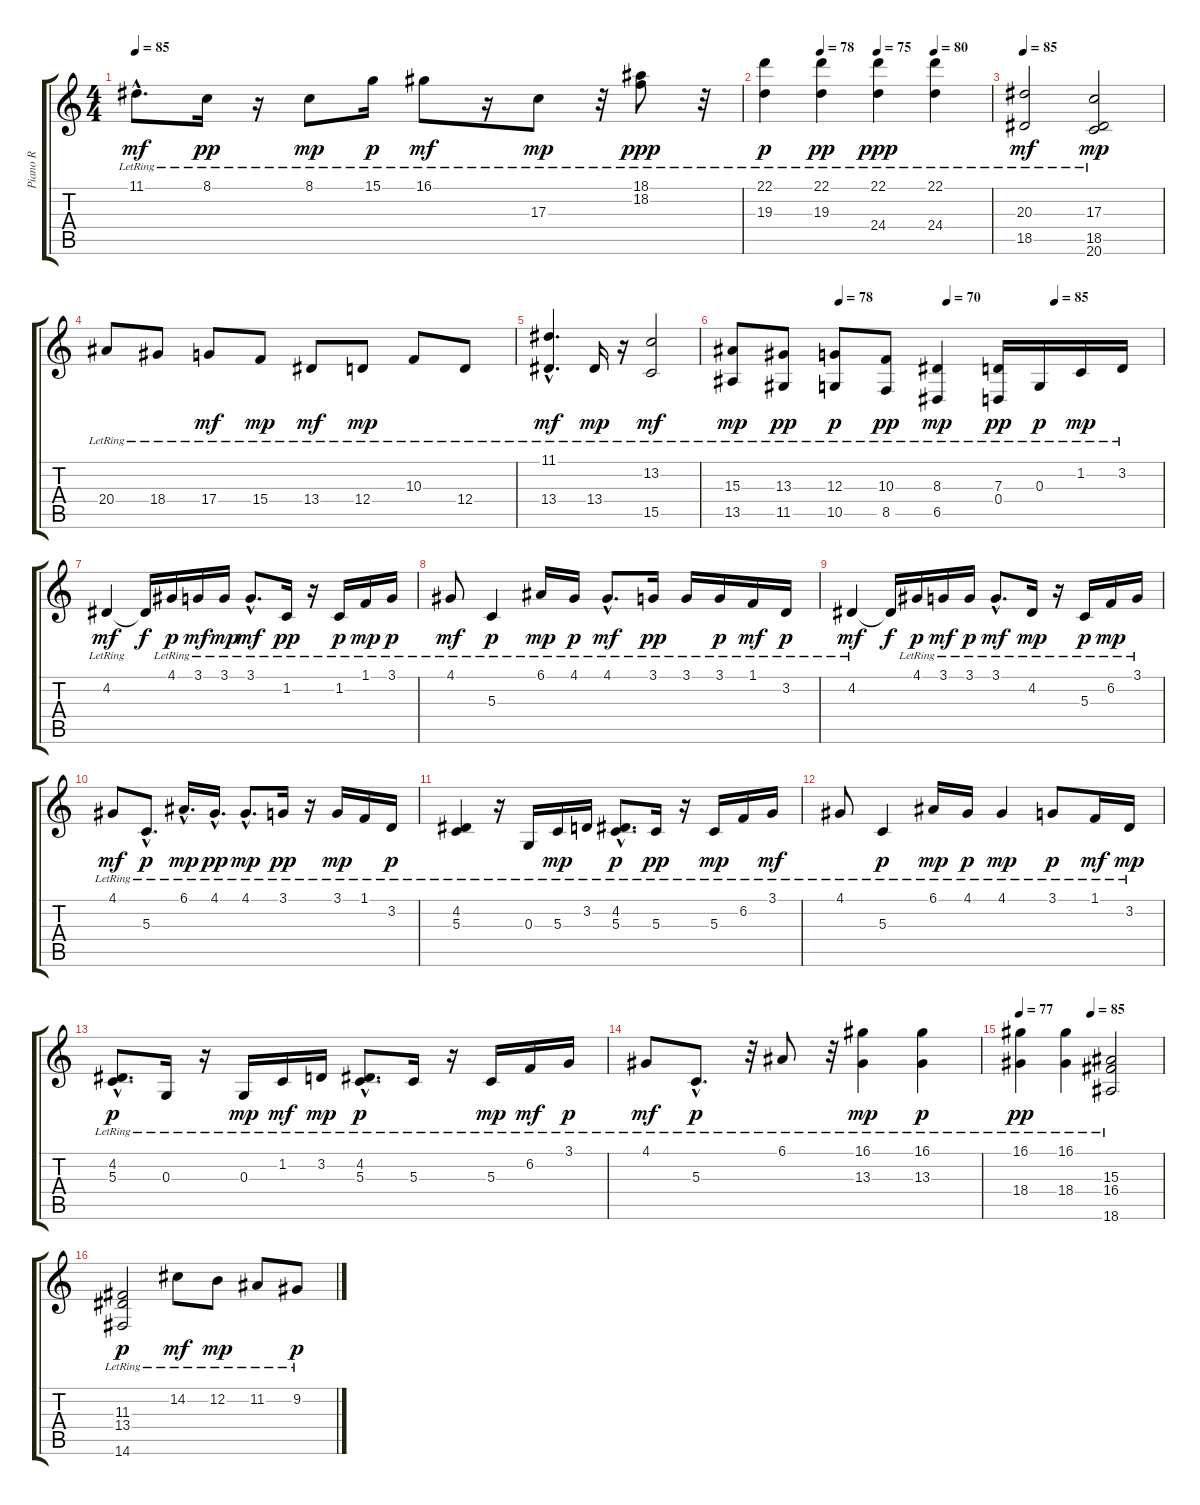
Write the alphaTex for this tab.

\track ("Piano R" "Piano R") {instrument acousticgrandpiano}
\staff {score tabs}
\tuning (E4 B3 G3 D3 A2 E2) {hide}
\ts (4 4)
\tempo 85
\clef g2
\ks c
11.1{hac lr}.8{d dy mf} 8.1{lr}.16{dy pp} r.16 8.1{lr}.8{dy mp} 15.1{lr}.16{dy p} 16.1{lr}.8{dy mf} r.16 17.3{lr}.8{dy mp} r.32 (18.1{lr} 18.2{lr}).8{dy ppp} r.32 |
\tempo (78 0.25)
\tempo (75 0.5)
\tempo (80 0.75)
(22.1{lr} 19.3{lr}).4{dy p} (22.1{lr} 19.3{lr}).4{dy pp} (22.1{lr} 24.4{lr}).4{dy ppp} (22.1{lr} 24.4{lr}).4 |
\tempo 85
(20.3{lr} 18.5{lr}).2{dy mf} (17.3{lr} 18.5{lr} 20.6{lr}).2{dy mp} |
20.4{lr}.8 18.4{lr}.8 17.4{lr}.8{dy mf} 15.4{lr}.8{dy mp} 13.4{lr}.8{dy mf} 12.4{lr}.8{dy mp} 10.3{lr}.8 12.4{lr}.8 |
(11.1{hac lr} 13.4{hac lr}).4{d dy mf} 13.4{lr}.16{dy mp} r.16 (13.2{lr} 15.5{lr}).2{dy mf} |
\tempo (78 0.25)
\tempo (70 0.5)
\tempo (85 0.75)
(15.3{lr} 13.5{lr}).8{dy mp} (13.3{lr} 11.5{lr}).8{dy pp} (12.3{lr} 10.5{lr}).8{dy p} (10.3{lr} 8.5{lr}).8{dy pp} (8.3{lr} 6.5{lr}).4{dy mp} (7.3{lr} 0.4{lr}).16{dy pp} 0.3{lr}.16{dy p} 1.2{lr}.16{dy mp} 3.2{lr}.16 |
4.2{lr}.4{dy mf} 4.2{t}.16{dy f} 4.1{lr}.16{dy p} 3.1{lr}.16{dy mf} 3.1{lr}.16{dy mp} 3.1{hac lr}.8{d dy mf} 1.2{lr}.16{dy pp} r.16 1.2{lr}.16{dy p} 1.1{lr}.16{dy mp} 3.1{lr}.16{dy p} |
4.1{lr}.8{dy mf} 5.3{lr}.4{dy p} 6.1{lr}.16{dy mp} 4.1{lr}.16{dy p} 4.1{hac lr}.8{d dy mf} 3.1{lr}.16{dy pp} 3.1{lr}.16 3.1{lr}.16{dy p} 1.1{lr}.16{dy mf} 3.2{lr}.16{dy p} |
4.2{lr}.4{dy mf} 4.2{t}.16{dy f} 4.1{lr}.16{dy p} 3.1{lr}.16{dy mf} 3.1{lr}.16{dy p} 3.1{hac lr}.8{d dy mf} 4.2{lr}.16{dy mp} r.16 5.3{lr}.16{dy p} 6.2{lr}.16{dy mp} 3.1{lr}.16 |
4.1{lr}.8{dy mf} 5.3{hac lr}.8{d dy p} 6.1{hac lr}.16{d dy mp} 4.1{hac lr}.16{d dy pp} 4.1{hac lr}.8{d dy mp} 3.1{lr}.16{dy pp} r.16 3.1{lr}.16{dy mp} 1.1{lr}.16 3.2{lr}.16{dy p} |
(4.2{lr} 5.3{lr}).4 r.16 0.3{lr}.16 5.3{lr}.16{dy mp} 3.2{lr}.16 (4.2{hac lr} 5.3{hac lr}).8{d dy p} 5.3{lr}.16{dy pp} r.16 5.3{lr}.16{dy mp} 6.2{lr}.16 3.1{lr}.16{dy mf} |
4.1{lr}.8 5.3{lr}.4{dy p} 6.1{lr}.16{dy mp} 4.1{lr}.16{dy p} 4.1{lr}.4{dy mp} 3.1{lr}.8{dy p} 1.1{lr}.16{dy mf} 3.2{lr}.16{dy mp} |
(4.2{hac lr} 5.3{hac lr}).8{d dy p} 0.3{lr}.16 r.16 0.3{lr}.16{dy mp} 1.2{lr}.16{dy mf} 3.2{lr}.16{dy mp} (4.2{hac lr} 5.3{hac lr}).8{d dy p} 5.3{lr}.16 r.16 5.3{lr}.16{dy mp} 6.2{lr}.16{dy mf} 3.1{lr}.16{dy p} |
4.1{lr}.8{dy mf} 5.3{hac lr}.8{d dy p} r.32 6.1{lr}.8 r.32 (16.1{lr} 13.3{lr}).4{dy mp} (16.1{lr} 13.3{lr}).4{dy p} |
\tempo 77
\tempo (85 0.5)
(16.1{lr} 18.4{lr}).4{dy pp} (16.1{lr} 18.4{lr}).4 (15.3{lr} 16.4{lr} 18.6{lr}).2 |
(11.3{lr} 13.4{lr} 14.6{lr}).2{dy p} 14.2{lr}.8{dy mf} 12.2{lr}.8{dy mp} 11.2{lr}.8 9.2{lr}.8{dy p}
